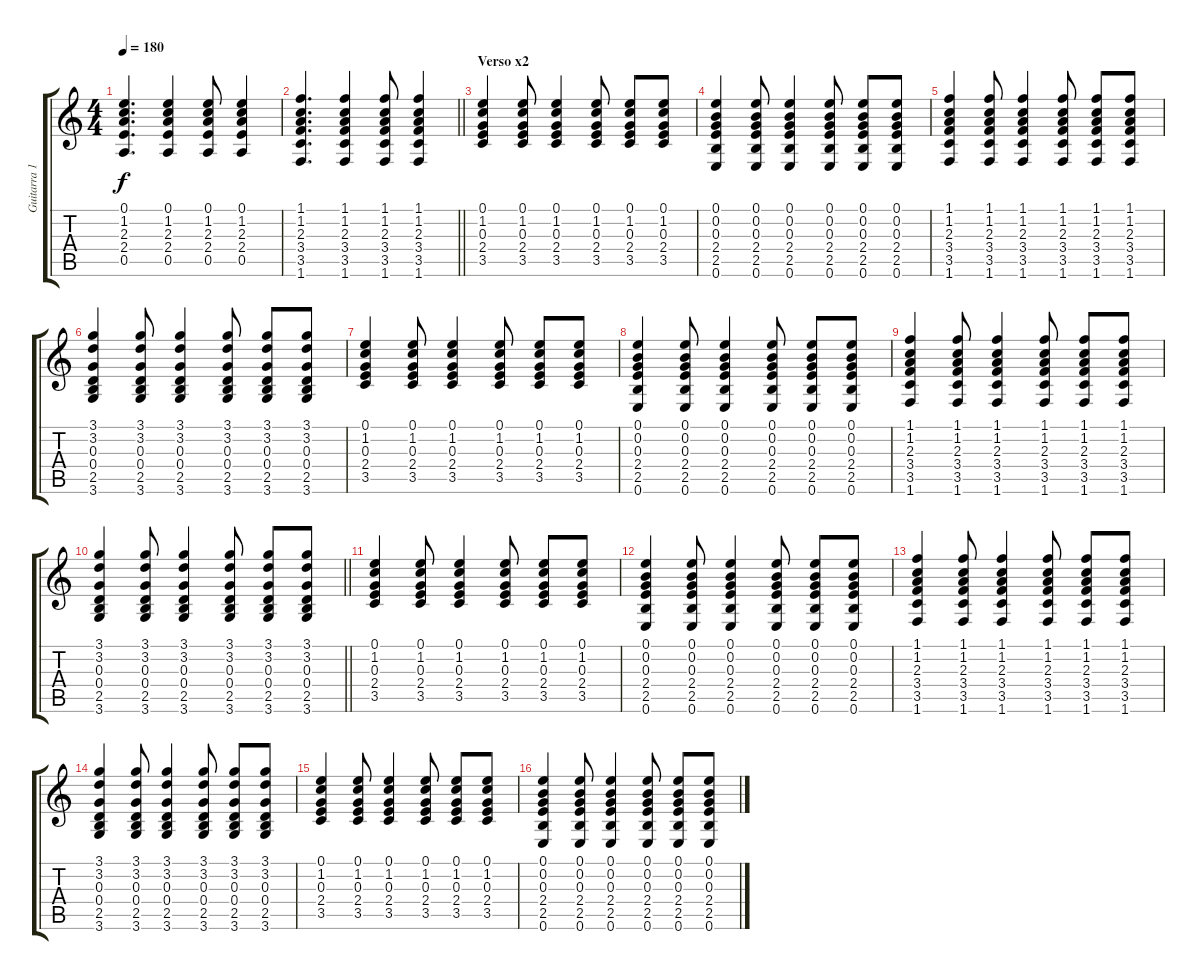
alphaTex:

\track ("Guitarra 1" "Guitarra 1") {instrument acousticguitarnylon}
\staff {score tabs}
\tuning (E4 B3 G3 D3 A2 E2) {hide}
\ts (4 4)
\tempo 180
\clef g2
\ks c
(0.1 1.2 2.3 2.4 0.5).4{d dy f} (0.1 1.2 2.3 2.4 0.5).4 (0.1 1.2 2.3 2.4 0.5).8 (0.1 1.2 2.3 2.4 0.5).4 |
\barLineRight lightlight
(1.1 1.2 2.3 3.4 3.5 1.6).4{d} (1.1 1.2 2.3 3.4 3.5 1.6).4 (1.1 1.2 2.3 3.4 3.5 1.6).8 (1.1 1.2 2.3 3.4 3.5 1.6).4 |
\section ("" "Verso x2")
(0.1 1.2 0.3 2.4 3.5).4 (0.1 1.2 0.3 2.4 3.5).8 (0.1 1.2 0.3 2.4 3.5).4 (0.1 1.2 0.3 2.4 3.5).8 (0.1 1.2 0.3 2.4 3.5).8 (0.1 1.2 0.3 2.4 3.5).8 |
(0.1 0.2 0.3 2.4 2.5 0.6).4 (0.1 0.2 0.3 2.4 2.5 0.6).8 (0.1 0.2 0.3 2.4 2.5 0.6).4 (0.1 0.2 0.3 2.4 2.5 0.6).8 (0.1 0.2 0.3 2.4 2.5 0.6).8 (0.1 0.2 0.3 2.4 2.5 0.6).8 |
(1.1 1.2 2.3 3.4 3.5 1.6).4 (1.1 1.2 2.3 3.4 3.5 1.6).8 (1.1 1.2 2.3 3.4 3.5 1.6).4 (1.1 1.2 2.3 3.4 3.5 1.6).8 (1.1 1.2 2.3 3.4 3.5 1.6).8 (1.1 1.2 2.3 3.4 3.5 1.6).8 |
(3.1 3.2 0.3 0.4 2.5 3.6).4 (3.1 3.2 0.3 0.4 2.5 3.6).8 (3.1 3.2 0.3 0.4 2.5 3.6).4 (3.1 3.2 0.3 0.4 2.5 3.6).8 (3.1 3.2 0.3 0.4 2.5 3.6).8 (3.1 3.2 0.3 0.4 2.5 3.6).8 |
(0.1 1.2 0.3 2.4 3.5).4 (0.1 1.2 0.3 2.4 3.5).8 (0.1 1.2 0.3 2.4 3.5).4 (0.1 1.2 0.3 2.4 3.5).8 (0.1 1.2 0.3 2.4 3.5).8 (0.1 1.2 0.3 2.4 3.5).8 |
(0.1 0.2 0.3 2.4 2.5 0.6).4 (0.1 0.2 0.3 2.4 2.5 0.6).8 (0.1 0.2 0.3 2.4 2.5 0.6).4 (0.1 0.2 0.3 2.4 2.5 0.6).8 (0.1 0.2 0.3 2.4 2.5 0.6).8 (0.1 0.2 0.3 2.4 2.5 0.6).8 |
(1.1 1.2 2.3 3.4 3.5 1.6).4 (1.1 1.2 2.3 3.4 3.5 1.6).8 (1.1 1.2 2.3 3.4 3.5 1.6).4 (1.1 1.2 2.3 3.4 3.5 1.6).8 (1.1 1.2 2.3 3.4 3.5 1.6).8 (1.1 1.2 2.3 3.4 3.5 1.6).8 |
\barLineRight lightlight
(3.1 3.2 0.3 0.4 2.5 3.6).4 (3.1 3.2 0.3 0.4 2.5 3.6).8 (3.1 3.2 0.3 0.4 2.5 3.6).4 (3.1 3.2 0.3 0.4 2.5 3.6).8 (3.1 3.2 0.3 0.4 2.5 3.6).8 (3.1 3.2 0.3 0.4 2.5 3.6).8 |
\section ("" "")
(0.1 1.2 0.3 2.4 3.5).4 (0.1 1.2 0.3 2.4 3.5).8 (0.1 1.2 0.3 2.4 3.5).4 (0.1 1.2 0.3 2.4 3.5).8 (0.1 1.2 0.3 2.4 3.5).8 (0.1 1.2 0.3 2.4 3.5).8 |
(0.1 0.2 0.3 2.4 2.5 0.6).4 (0.1 0.2 0.3 2.4 2.5 0.6).8 (0.1 0.2 0.3 2.4 2.5 0.6).4 (0.1 0.2 0.3 2.4 2.5 0.6).8 (0.1 0.2 0.3 2.4 2.5 0.6).8 (0.1 0.2 0.3 2.4 2.5 0.6).8 |
(1.1 1.2 2.3 3.4 3.5 1.6).4 (1.1 1.2 2.3 3.4 3.5 1.6).8 (1.1 1.2 2.3 3.4 3.5 1.6).4 (1.1 1.2 2.3 3.4 3.5 1.6).8 (1.1 1.2 2.3 3.4 3.5 1.6).8 (1.1 1.2 2.3 3.4 3.5 1.6).8 |
(3.1 3.2 0.3 0.4 2.5 3.6).4 (3.1 3.2 0.3 0.4 2.5 3.6).8 (3.1 3.2 0.3 0.4 2.5 3.6).4 (3.1 3.2 0.3 0.4 2.5 3.6).8 (3.1 3.2 0.3 0.4 2.5 3.6).8 (3.1 3.2 0.3 0.4 2.5 3.6).8 |
(0.1 1.2 0.3 2.4 3.5).4 (0.1 1.2 0.3 2.4 3.5).8 (0.1 1.2 0.3 2.4 3.5).4 (0.1 1.2 0.3 2.4 3.5).8 (0.1 1.2 0.3 2.4 3.5).8 (0.1 1.2 0.3 2.4 3.5).8 |
(0.1 0.2 0.3 2.4 2.5 0.6).4 (0.1 0.2 0.3 2.4 2.5 0.6).8 (0.1 0.2 0.3 2.4 2.5 0.6).4 (0.1 0.2 0.3 2.4 2.5 0.6).8 (0.1 0.2 0.3 2.4 2.5 0.6).8 (0.1 0.2 0.3 2.4 2.5 0.6).8
